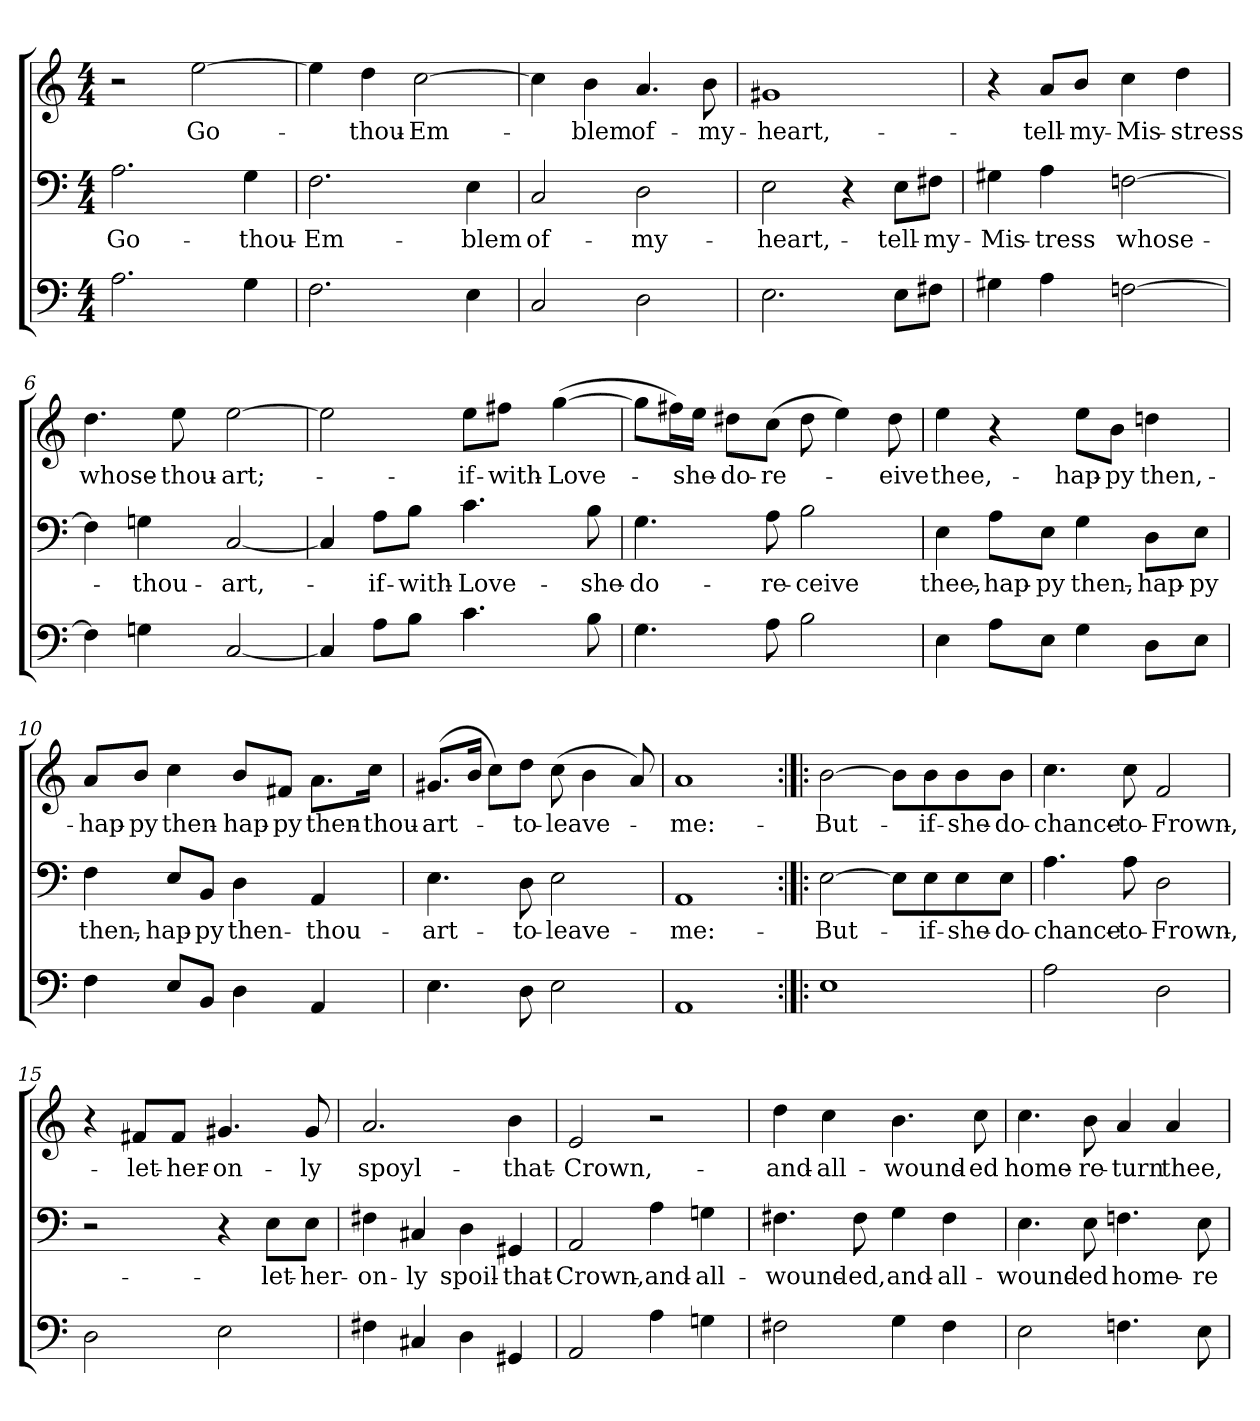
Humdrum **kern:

**kern	**kern	**text	**kern	**text
*part3	*part2	*part2	*part1	*part1
*staff3	*staff2	*staff2	*staff1	*staff1
*clefF4	*clefF4	*	*clefG2	*
*k[]	*k[]	*	*k[]	*
*C:	*C:	*	*C:	*
*M4/4	*M4/4	*	*M4/4	*
=1	=1	=1	=1	=1
2.A\	2.A\	Go-	2r	.
.	.	.	[2ee\	Go-
4G\	4G\	thou-	.	.
=2	=2	=2	=2	=2
2.F\	2.F\	Em-	4ee\]	.
.	.	.	4dd\	thou-
.	.	.	[2cc\	Em-
4E\	4E\	-blem	.	.
=3	=3	=3	=3	=3
2C/	2C/	of-	4cc\]	.
.	.	.	4b\	-blem
2D\	2D\	my-	4.a/	of-
.	.	.	8b\	my-
=4	=4	=4	=4	=4
2.E\	2E\	heart,-	1g#X/	heart,-
.	4r	.	.	.
8E\L	8E\L	tell-	.	.
8F#X\J	8F#X\J	my-	.	.
=5	=5	=5	=5	=5
4G#X\	4G#X\	Mis-	4r	.
4A\	4A\	-tress	8a/L	tell-
.	.	.	8b/J	my-
[2Fn\	[2Fn\	whose-	4cc\	Mis-
.	.	.	4dd\	-stress
=6	=6	=6	=6	=6
4F\]	4F\]	.	4.dd\	whose-
4Gn\	4Gn\	thou-	.	.
.	.	.	8ee\	thou-
[2C/	[2C/	art,-	[2ee\	art;-
!!LO:LB:g=z
=7	=7	=7	=7	=7
4C/]	4C/]	.	2ee\]	.
8A\L	8A\L	if-	.	.
8B\J	8B\J	with-	.	.
4.c\	4.c\	Love-	8ee\L	if-
.	.	.	8ff#X\J	with-
.	.	.	([4gg\	Love-
8B\	8B\	she-	.	.
=8	=8	=8	=8	=8
4.G\	4.G\	do-	8gg\L]	.
.	.	.	16ff#X\L)	.
.	.	.	16ee\JJ	she-
.	.	.	8dd#X\L	do-
8A\	8A\	re-	(8cc\J	re-
2B\	2B\	-ceive	8dd#\	.
.	.	.	4ee\)	.
.	.	.	8dd#\	-eive
=9	=9	=9	=9	=9
4E\	4E\	thee,-	4ee\	thee,-
8A\L	8A\L	hap-	4r	.
8E\J	8E\J	-py	.	.
4G\	4G\	then,-	8ee\L	hap-
.	.	.	8b\J	-py
8D\L	8D\L	hap-	4ddn\	then,-
8E\J	8E\J	-py	.	.
!!LO:LB:g=z
=10	=10	=10	=10	=10
4F\	4F\	then,-	8a/L	hap-
.	.	.	8b/J	-py
8E/L	8E/L	hap-	4cc\	then-
8BB/J	8BB/J	-py	.	.
4D\	4D\	then-	8b/L	hap-
.	.	.	8f#X/J	-py
4AA/	4AA/	thou-	8.a\L	then-
.	.	.	16cc\Jk	thou-
=11	=11	=11	=11	=11
4.E\	4.E\	art-	(8.g#X/L	art-
.	.	.	16b/Jk	.
.	.	.	8cc\L)	.
8D\	8D\	to-	8dd\J	to-
2E\	2E\	leave-	(8cc\	leave-
.	.	.	4b\	.
.	.	.	8a/)	.
=12	=12	=12	=12	=12
1AA/	1AA/	me:-	1a/	me:-
=13:|!|:	=13:|!|:	=13:|!|:	=13:|!|:	=13:|!|:
1E\	[2E\	But-	[2b\	But-
.	8E\L]	.	8b\L]	.
.	8E\	if-	8b\	if-
.	8E\	she-	8b\	she-
.	8E\J	do-	8b\J	do-
=14	=14	=14	=14	=14
2A\	4.A\	chance-	4.cc\	chance-
.	8A\	to-	8cc\	to-
2D\	2D\	Frown,-	2f/	Frown,-
!!LO:PB:g=z
=15	=15	=15	=15	=15
2D\	2r	.	4r	.
.	.	.	8f#X/L	let-
.	.	.	8f#/J	her-
2E\	4r	.	4.g#X/	on-
.	8E\L	let-	.	.
.	8E\J	her-	8g#/	-ly
=16	=16	=16	=16	=16
4F#X\	4F#X\	on-	2.a/	spoyl-
4C#X/	4C#X/	-ly	.	.
4D\	4D\	spoil-	.	.
4GG#X/	4GG#X/	that-	4b\	that-
=17	=17	=17	=17	=17
2AA/	2AA/	Crown,-	2e/	Crown,-
4A\	4A\	and-	2r	.
4Gn\	4Gn\	all-	.	.
=18	=18	=18	=18	=18
2F#X\	4.F#X\	wound-	4dd\	and-
.	.	.	4cc\	all-
.	8F#\	-ed,	.	.
4G\	4G\	and-	4.b\	wound-
4F#\	4F#\	all-	.	.
.	.	.	8cc\	-ed
=19	=19	=19	=19	=19
2E\	4.E\	wound-	4.cc\	home-
.	8E\	-ed	8b\	re-
4.Fn\	4.Fn\	home-	4a/	-turn
.	.	.	4a/	thee,-
8E\	8E\	re-	.	.
=	=	=	=	=
*-	*-	*-	*-	*-
